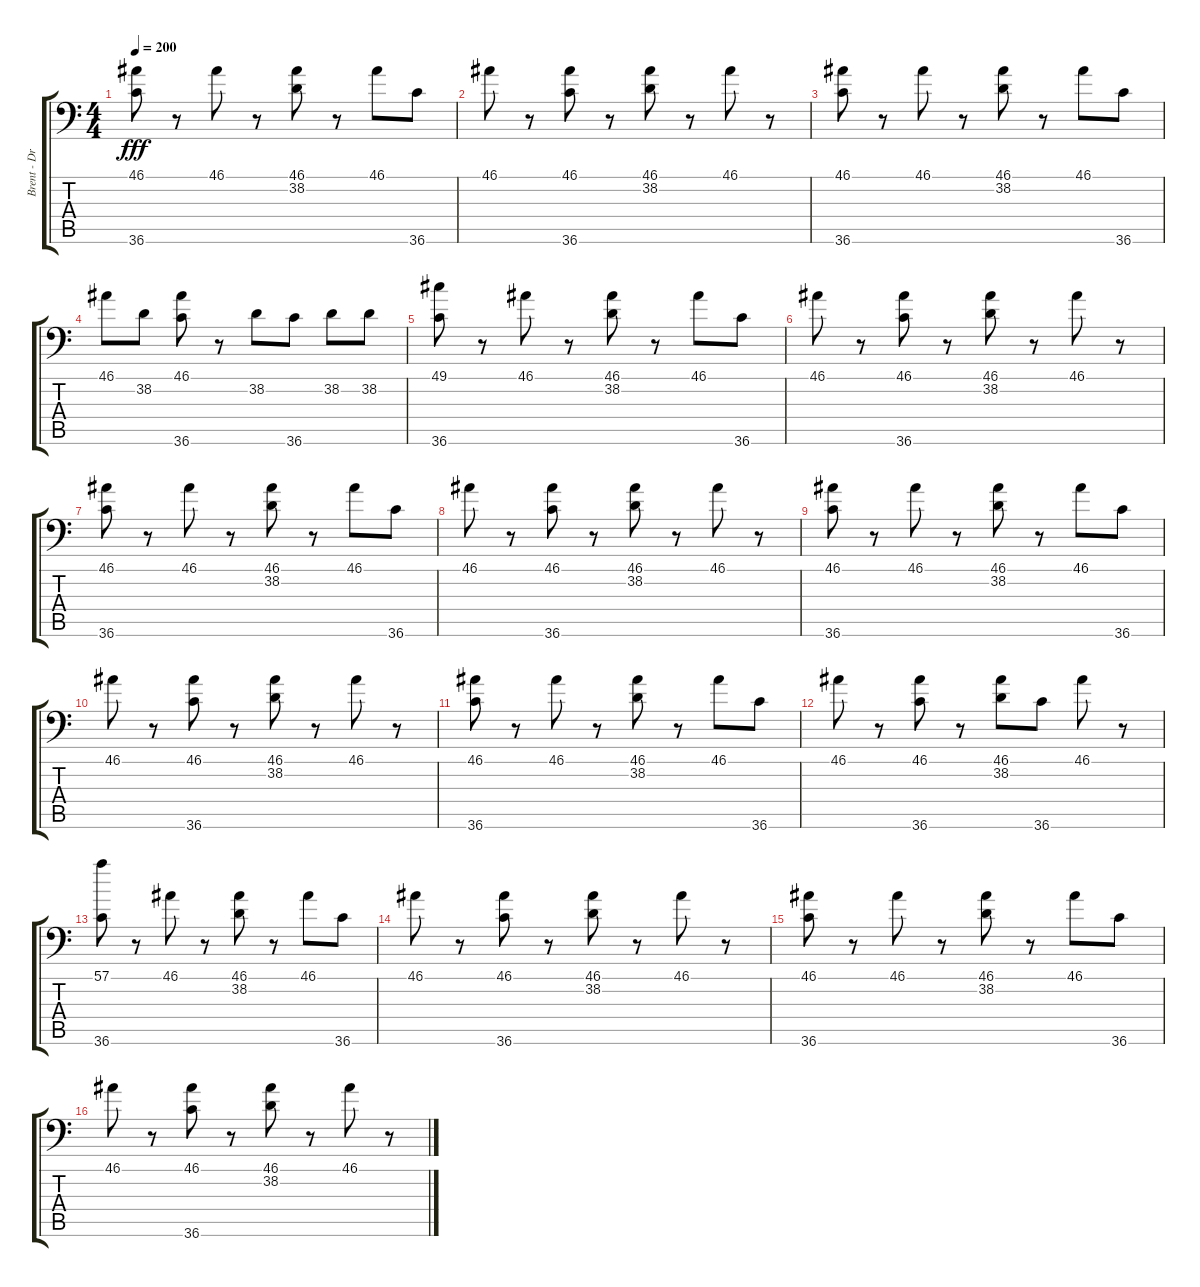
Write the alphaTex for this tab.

\track ("Brent - Drums" "Brent - Dr") {instrument acousticgrandpiano}
\staff {score tabs}
\tuning (C-1 C-1 C-1 C-1 C-1 C-1) {hide}
\ts (4 4)
\tempo 200
\clef f4
\ks c
(46.1 36.6).8{dy fff} r.8 46.1.8 r.8 (46.1 38.2).8 r.8 46.1.8 36.6.8 |
46.1.8 r.8 (46.1 36.6).8 r.8 (46.1 38.2).8 r.8 46.1.8 r.8 |
(46.1 36.6).8 r.8 46.1.8 r.8 (46.1 38.2).8 r.8 46.1.8 36.6.8 |
46.1.8 38.2.8 (46.1 36.6).8 r.8 38.2.8 36.6.8 38.2.8 38.2.8 |
(49.1 36.6).8 r.8 46.1.8 r.8 (46.1 38.2).8 r.8 46.1.8 36.6.8 |
46.1.8 r.8 (46.1 36.6).8 r.8 (46.1 38.2).8 r.8 46.1.8 r.8 |
(46.1 36.6).8 r.8 46.1.8 r.8 (46.1 38.2).8 r.8 46.1.8 36.6.8 |
46.1.8 r.8 (46.1 36.6).8 r.8 (46.1 38.2).8 r.8 46.1.8 r.8 |
(46.1 36.6).8 r.8 46.1.8 r.8 (46.1 38.2).8 r.8 46.1.8 36.6.8 |
46.1.8 r.8 (46.1 36.6).8 r.8 (46.1 38.2).8 r.8 46.1.8 r.8 |
(46.1 36.6).8 r.8 46.1.8 r.8 (46.1 38.2).8 r.8 46.1.8 36.6.8 |
46.1.8 r.8 (46.1 36.6).8 r.8 (46.1 38.2).8 36.6.8 46.1.8 r.8 |
(57.1 36.6).8 r.8 46.1.8 r.8 (46.1 38.2).8 r.8 46.1.8 36.6.8 |
46.1.8 r.8 (46.1 36.6).8 r.8 (46.1 38.2).8 r.8 46.1.8 r.8 |
(46.1 36.6).8 r.8 46.1.8 r.8 (46.1 38.2).8 r.8 46.1.8 36.6.8 |
46.1.8 r.8 (46.1 36.6).8 r.8 (46.1 38.2).8 r.8 46.1.8 r.8
